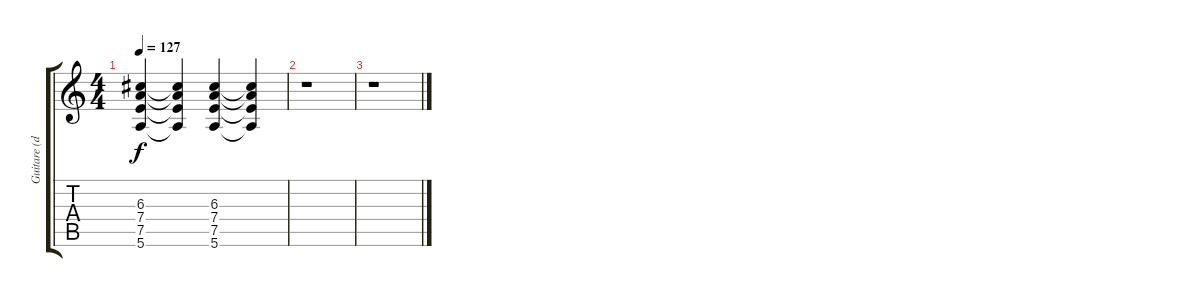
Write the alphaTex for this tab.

\track ("Guitare (distortion) gauche" "Guitare (d") {instrument distortionguitar}
\staff {score tabs}
\tuning (E4 B3 G3 D3 A2 E2) {hide}
\ts (4 4)
\tempo 127
\clef g2
\ks c
(6.3 7.4 7.5 5.6).4{dy f} (6.3{t} 7.4{t} 7.5{t} 5.6{t}).4 (6.3 7.4 7.5 5.6).4 (6.3{t} 7.4{t} 7.5{t} 5.6{t}).4 |
r.1 |
r.1
